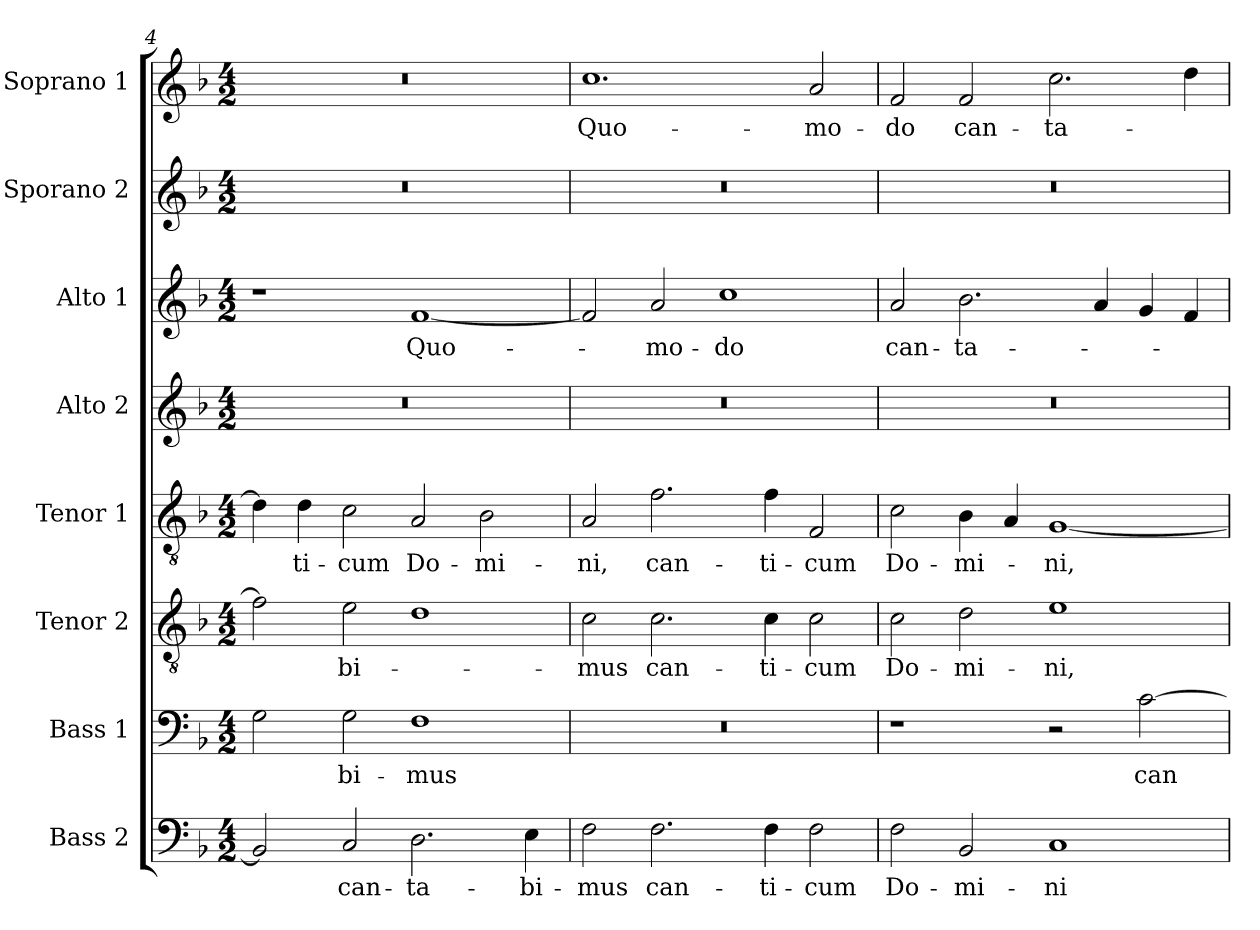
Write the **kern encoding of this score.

**kern	**text	**kern	**text	**kern	**text	**kern	**text	**kern	**kern	**text	**kern	**kern	**text
*part8	*part8	*part7	*part7	*part6	*part6	*part5	*part5	*part4	*part3	*part3	*part2	*part1	*part1
*staff8	*staff8	*staff7	*staff7	*staff6	*staff6	*staff5	*staff5	*staff4	*staff3	*staff3	*staff2	*staff1	*staff1
*I"Bass 2	*	*I"Bass 1	*	*I"Tenor 2	*	*I"Tenor 1	*	*I"Alto 2	*I"Alto 1	*	*I"Sporano 2	*I"Soprano 1	*
*I'B.	*	*I'B.	*	*I'T.	*	*I'T.	*	*I'A.	*I'A.	*	*I'S.	*I'S.	*
*clefF4	*	*clefF4	*	*clefGv2	*	*clefGv2	*	*clefG2	*clefG2	*	*clefG2	*clefG2	*
*	*	*	*	*ITrd7c12	*	*ITrd7c12	*	*	*	*	*	*	*
*k[b-]	*	*k[b-]	*	*k[b-]	*	*k[b-]	*	*k[b-]	*k[b-]	*	*k[b-]	*k[b-]	*
*F:	*	*F:	*	*F:	*	*F:	*	*F:	*F:	*	*F:	*F:	*
*M4/2	*	*M4/2	*	*M4/2	*	*M4/2	*	*M4/2	*M4/2	*	*M4/2	*M4/2	*
=4	=4	=4	=4	=4	=4	=4	=4	=4	=4	=4	=4	=4	=4
!	!	!	!	!	!	!	!	!LO:N:vis=1	!	!	!LO:N:vis=1	!LO:N:vis=1	!
2BB-i/]	.	2Gi\	.	2Fi\]	.	4Di\]	.	0r	1r	.	0r	0r	.
!	!	!	!	!	!	!	!LO:LY:b:color=#000000	!	!	!	!	!	!
.	.	.	.	.	.	4Di\	-ti-	.	.	.	.	.	.
!	!LO:LY:b:color=#000000	!	!	!	!	!	!	!	!	!	!	!	!
!	!	!	!LO:LY:b:color=#000000	!	!	!	!	!	!	!	!	!	!
!	!	!	!	!	!LO:LY:b:color=#000000	!	!	!	!	!	!	!	!
!	!	!	!	!	!	!	!LO:LY:b:color=#000000	!	!	!	!	!	!
2Ci/	can-	2Gi\	-bi-	2Ei\	-bi-	2Ci\	-cum	.	.	.	.	.	.
!	!LO:LY:b:color=#000000	!	!	!	!	!	!	!	!	!	!	!	!
!	!	!	!LO:LY:b:color=#000000	!	!	!	!	!	!	!	!	!	!
!	!	!	!	!	!	!	!LO:LY:b:color=#000000	!	!	!	!	!	!
!	!	!	!	!	!	!	!	!	!	!LO:LY:b:color=#000000	!	!	!
2.Di\	-ta-	1Fi	-mus	1Di	.	2AAi/	Do-	.	[<1fi	Quo-	.	.	.
!	!	!	!	!	!	!	!LO:LY:b:color=#000000	!	!	!	!	!	!
.	.	.	.	.	.	2BB-i\	-mi-	.	.	.	.	.	.
!	!LO:LY:b:color=#000000	!	!	!	!	!	!	!	!	!	!	!	!
4Ei\	-bi-	.	.	.	.	.	.	.	.	.	.	.	.
!!LO:PB:g=z
=5	=5	=5	=5	=5	=5	=5	=5	=5	=5	=5	=5	=5	=5
!	!LO:LY:b:color=#000000	!LO:N:vis=1	!	!	!	!	!	!	!	!	!	!	!
!	!	!	!	!	!LO:LY:b:color=#000000	!	!	!	!	!	!	!	!
!	!	!	!	!	!	!	!LO:LY:b:color=#000000	!LO:N:vis=1	!	!	!LO:N:vis=1	!	!
!	!	!	!	!	!	!	!	!	!	!	!	!	!LO:LY:b:color=#000000
2Fi\	-mus	0r	.	2Ci\	-mus	2AAi/	-ni,	0r	2fi/]	.	0r	1.cci	Quo-
!	!LO:LY:b:color=#000000	!	!	!	!	!	!	!	!	!	!	!	!
!	!	!	!	!	!LO:LY:b:color=#000000	!	!	!	!	!	!	!	!
!	!	!	!	!	!	!	!LO:LY:b:color=#000000	!	!	!	!	!	!
!	!	!	!	!	!	!	!	!	!	!LO:LY:b:color=#000000	!	!	!
2.Fi\	can-	.	.	2.Ci\	can-	2.Fi\	can-	.	2ai/	-mo-	.	.	.
!	!	!	!	!	!	!	!	!	!	!LO:LY:b:color=#000000	!	!	!
.	.	.	.	.	.	.	.	.	1cci	-do	.	.	.
!	!LO:LY:b:color=#000000	!	!	!	!	!	!	!	!	!	!	!	!
!	!	!	!	!	!LO:LY:b:color=#000000	!	!	!	!	!	!	!	!
!	!	!	!	!	!	!	!LO:LY:b:color=#000000	!	!	!	!	!	!
4Fi\	-ti-	.	.	4Ci\	-ti-	4Fi\	-ti-	.	.	.	.	.	.
!	!LO:LY:b:color=#000000	!	!	!	!	!	!	!	!	!	!	!	!
!	!	!	!	!	!LO:LY:b:color=#000000	!	!	!	!	!	!	!	!
!	!	!	!	!	!	!	!LO:LY:b:color=#000000	!	!	!	!	!	!
!	!	!	!	!	!	!	!	!	!	!	!	!	!LO:LY:b:color=#000000
2Fi\	-cum	.	.	2Ci\	-cum	2FFi/	-cum	.	.	.	.	2ai/	-mo-
=6	=6	=6	=6	=6	=6	=6	=6	=6	=6	=6	=6	=6	=6
!	!LO:LY:b:color=#000000	!	!	!	!	!	!	!	!	!	!	!	!
!	!	!	!	!	!LO:LY:b:color=#000000	!	!	!	!	!	!	!	!
!	!	!	!	!	!	!	!LO:LY:b:color=#000000	!LO:N:vis=1	!	!	!	!	!
!	!	!	!	!	!	!	!	!	!	!LO:LY:b:color=#000000	!LO:N:vis=1	!	!
!	!	!	!	!	!	!	!	!	!	!	!	!	!LO:LY:b:color=#000000
2Fi\	Do-	1r	.	2Ci\	Do-	2Ci\	Do-	0r	2ai/	can-	0r	2fi/	-do
!	!LO:LY:b:color=#000000	!	!	!	!	!	!	!	!	!	!	!	!
!	!	!	!	!	!LO:LY:b:color=#000000	!	!	!	!	!	!	!	!
!	!	!	!	!	!	!	!LO:LY:b:color=#000000	!	!	!	!	!	!
!	!	!	!	!	!	!	!	!	!	!LO:LY:b:color=#000000	!	!	!
!	!	!	!	!	!	!	!	!	!	!	!	!	!LO:LY:b:color=#000000
2BB-i/	-mi-	.	.	2Di\	-mi-	4BB-i\	-mi-	.	2.b-i\	-ta-	.	2fi/	can-
.	.	.	.	.	.	4AAi/	.	.	.	.	.	.	.
!	!LO:LY:b:color=#000000	!	!	!	!	!	!	!	!	!	!	!	!
!	!	!	!	!	!LO:LY:b:color=#000000	!	!	!	!	!	!	!	!
!	!	!	!	!	!	!	!LO:LY:b:color=#000000	!	!	!	!	!	!
!	!	!	!	!	!	!	!	!	!	!	!	!	!LO:LY:b:color=#000000
1Ci	-ni	2r	.	1Ei	-ni,	[<1GGi	-ni,	.	.	.	.	2.cci\	-ta-
.	.	.	.	.	.	.	.	.	4ai/	.	.	.	.
!	!	!	!LO:LY:b:color=#000000	!	!	!	!	!	!	!	!	!	!
.	.	[>2ci\	can-	.	.	.	.	.	4gi/	.	.	.	.
.	.	.	.	.	.	.	.	.	4fi/	.	.	4ddi\	.
=	=	=	=	=	=	=	=	=	=	=	=	=	=
*-	*-	*-	*-	*-	*-	*-	*-	*-	*-	*-	*-	*-	*-
